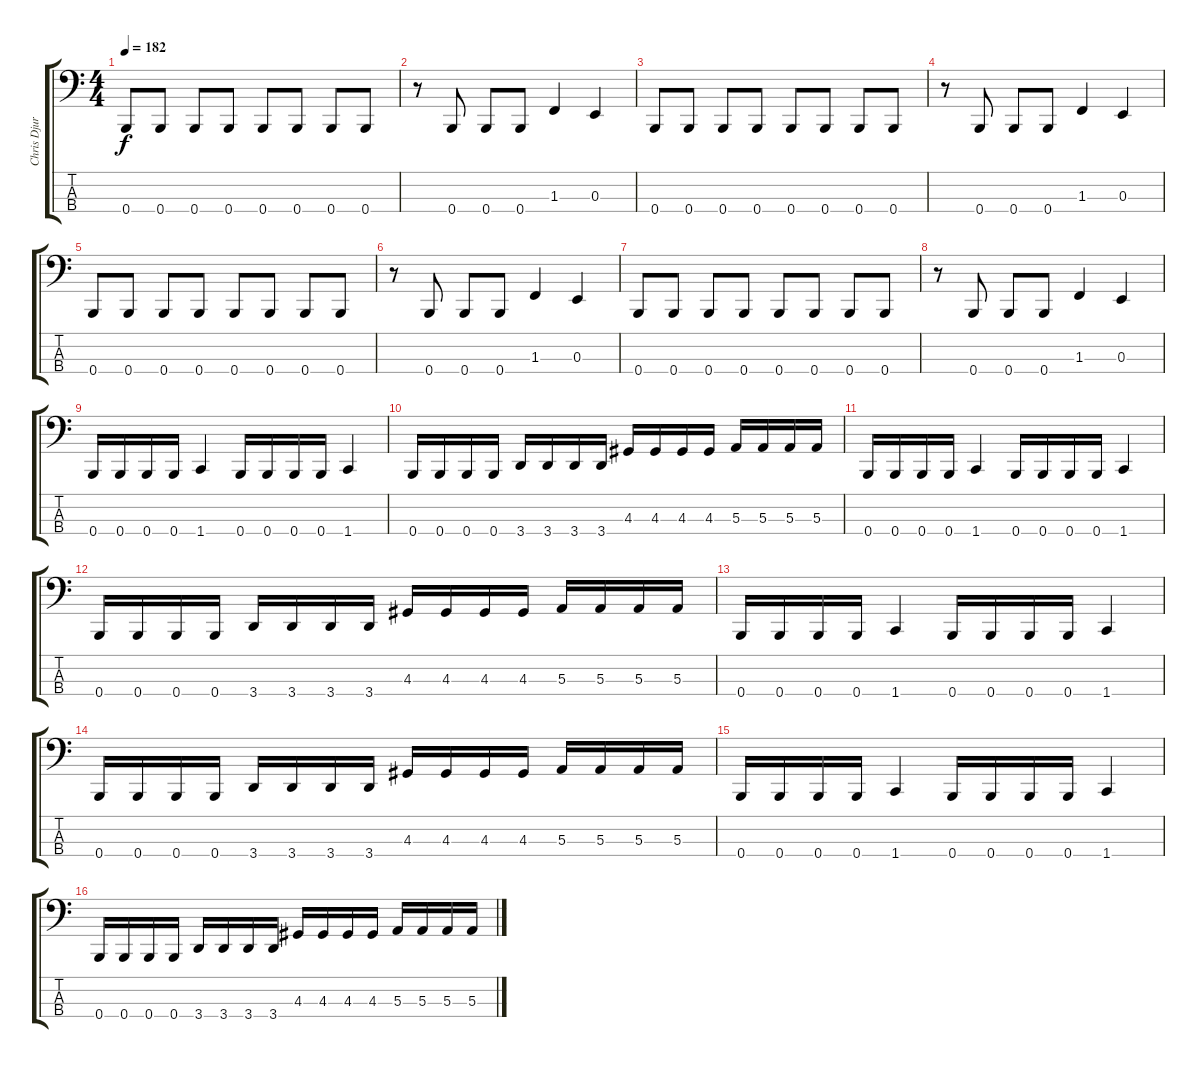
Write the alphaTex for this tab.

\track ("Chris Djurici" "Chris Djur") {instrument electricbassfinger}
\staff {score tabs}
\tuning (D2 A1 E1 B0) {hide}
\ts (4 4)
\tempo 182
\clef f4
\ks c
0.4.8{dy f} 0.4.8 0.4.8 0.4.8 0.4.8 0.4.8 0.4.8 0.4.8 |
r.8 0.4.8 0.4.8 0.4.8 1.3.4 0.3.4 |
0.4.8 0.4.8 0.4.8 0.4.8 0.4.8 0.4.8 0.4.8 0.4.8 |
r.8 0.4.8 0.4.8 0.4.8 1.3.4 0.3.4 |
0.4.8 0.4.8 0.4.8 0.4.8 0.4.8 0.4.8 0.4.8 0.4.8 |
r.8 0.4.8 0.4.8 0.4.8 1.3.4 0.3.4 |
0.4.8 0.4.8 0.4.8 0.4.8 0.4.8 0.4.8 0.4.8 0.4.8 |
r.8 0.4.8 0.4.8 0.4.8 1.3.4 0.3.4 |
0.4.16 0.4.16 0.4.16 0.4.16 1.4.4 0.4.16 0.4.16 0.4.16 0.4.16 1.4.4 |
0.4.16 0.4.16 0.4.16 0.4.16 3.4.16 3.4.16 3.4.16 3.4.16 4.3.16 4.3.16 4.3.16 4.3.16 5.3.16 5.3.16 5.3.16 5.3.16 |
0.4.16 0.4.16 0.4.16 0.4.16 1.4.4 0.4.16 0.4.16 0.4.16 0.4.16 1.4.4 |
0.4.16 0.4.16 0.4.16 0.4.16 3.4.16 3.4.16 3.4.16 3.4.16 4.3.16 4.3.16 4.3.16 4.3.16 5.3.16 5.3.16 5.3.16 5.3.16 |
0.4.16 0.4.16 0.4.16 0.4.16 1.4.4 0.4.16 0.4.16 0.4.16 0.4.16 1.4.4 |
0.4.16 0.4.16 0.4.16 0.4.16 3.4.16 3.4.16 3.4.16 3.4.16 4.3.16 4.3.16 4.3.16 4.3.16 5.3.16 5.3.16 5.3.16 5.3.16 |
0.4.16 0.4.16 0.4.16 0.4.16 1.4.4 0.4.16 0.4.16 0.4.16 0.4.16 1.4.4 |
0.4.16 0.4.16 0.4.16 0.4.16 3.4.16 3.4.16 3.4.16 3.4.16 4.3.16 4.3.16 4.3.16 4.3.16 5.3.16 5.3.16 5.3.16 5.3.16
